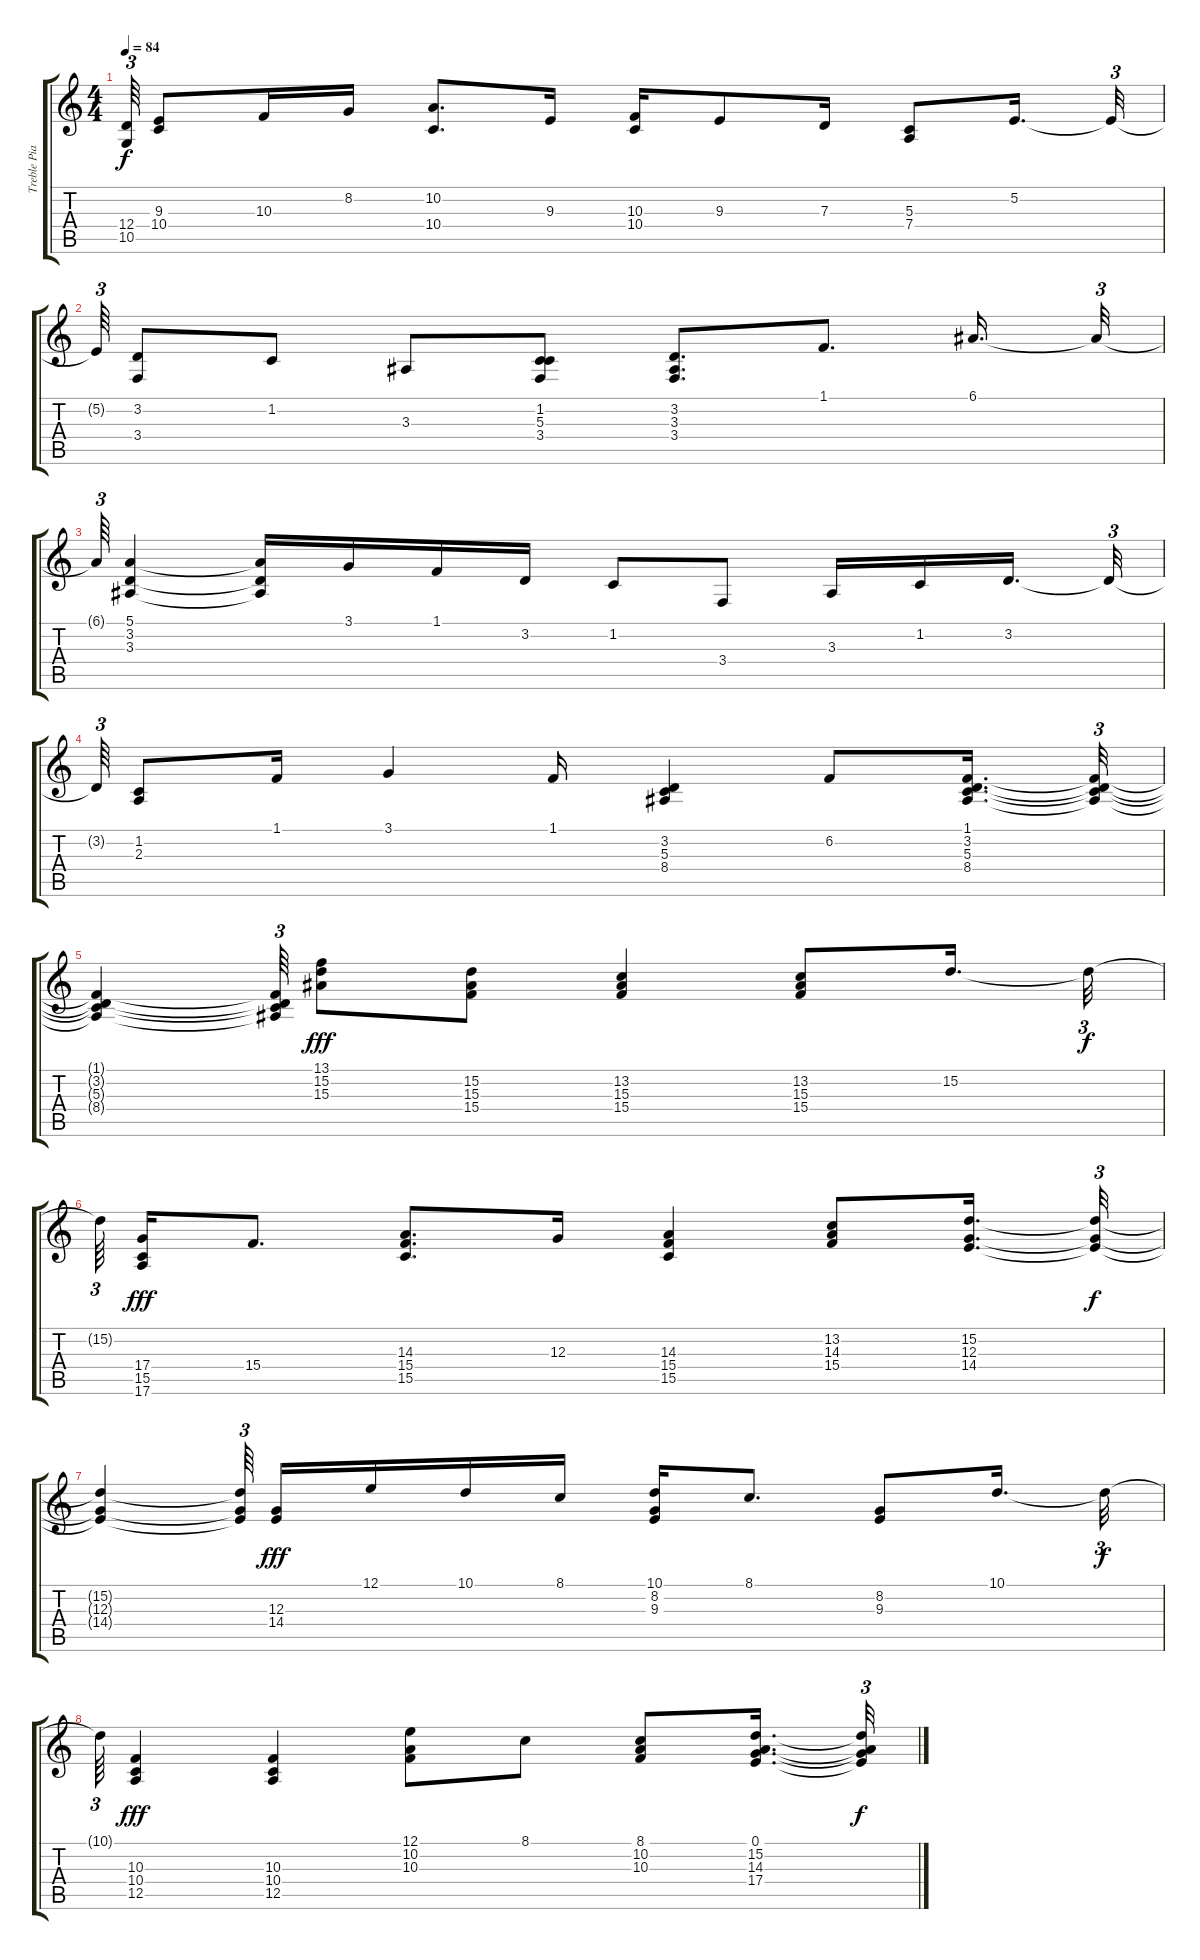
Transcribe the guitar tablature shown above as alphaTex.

\track ("Treble Piano" "Treble Pia") {instrument acousticgrandpiano}
\staff {score tabs}
\tuning (E4 B3 G3 D3 A2 E2) {hide}
\ts (4 4)
\tempo 84
\clef g2
\ks c
(12.4{t} 10.5{t}).64{tu (3 2) dy f} (9.3 10.4).8 10.3.16 8.2.16 (10.2 10.4).8{d} 9.3.16 (10.3 10.4).16 9.3.8 7.3.16 (5.3 7.4).8 5.2.16{d} 5.2{t}.32{tu (3 2)} |
5.2{t}.64{tu (3 2)} (3.2 3.4).8 1.2.8 3.3.8 (1.2 5.3 3.4).8 (3.2 3.3 3.4).8{d} 1.1.8{d} 6.1.16{d} 6.1{t}.32{tu (3 2)} |
6.1{t}.64{tu (3 2)} (5.1 3.2 3.3).4 (5.1{t} 3.2{t} 3.3{t}).16 3.1.16 1.1.16 3.2.16 1.2.8 3.4.8 3.3.16 1.2.16 3.2.16{d} 3.2{t}.32{tu (3 2)} |
3.2{t}.64{tu (3 2)} (1.2 2.3).8 1.1.16 3.1.4 1.1.16 (3.2 5.3 8.4).4 6.2.8 (1.1 3.2 5.3 8.4).16{d} (1.1{t} 3.2{t} 5.3{t} 8.4{t}).32{tu (3 2)} |
(1.1{t} 3.2{t} 5.3{t} 8.4{t}).4 (1.1{t} 3.2{t} 5.3{t} 8.4{t}).64{tu (3 2)} (13.1 15.2 15.3).8{dy fff} (15.2 15.3 15.4).8 (13.2 15.3 15.4).4 (13.2 15.3 15.4).8 15.2.16{d} 15.2{t}.32{tu (3 2) dy f} |
15.2{t}.64{tu (3 2)} (17.4 15.5 17.6).16{dy fff} 15.4.8{d} (14.3 15.4 15.5).8{d} 12.3.16 (14.3 15.4 15.5).4 (13.2 14.3 15.4).8 (15.2 12.3 14.4).16{d} (15.2{t} 12.3{t} 14.4{t}).32{tu (3 2) dy f} |
(15.2{t} 12.3{t} 14.4{t}).4 (15.2{t} 12.3{t} 14.4{t}).64{tu (3 2)} (12.3 14.4).16{dy fff} 12.1.16 10.1.16 8.1.16 (10.1 8.2 9.3).16 8.1.8{d} (8.2 9.3).8 10.1.16{d} 10.1{t}.32{tu (3 2) dy f} |
10.1{t}.64{tu (3 2)} (10.3 10.4 12.5).4{dy fff} (10.3 10.4 12.5).4 (12.1 10.2 10.3).8 8.1.8 (8.1 10.2 10.3).8 (0.1 15.2 14.3 17.4).16{d} (0.1{t} 15.2{t} 14.3{t} 17.4{t}).32{tu (3 2) dy f}
